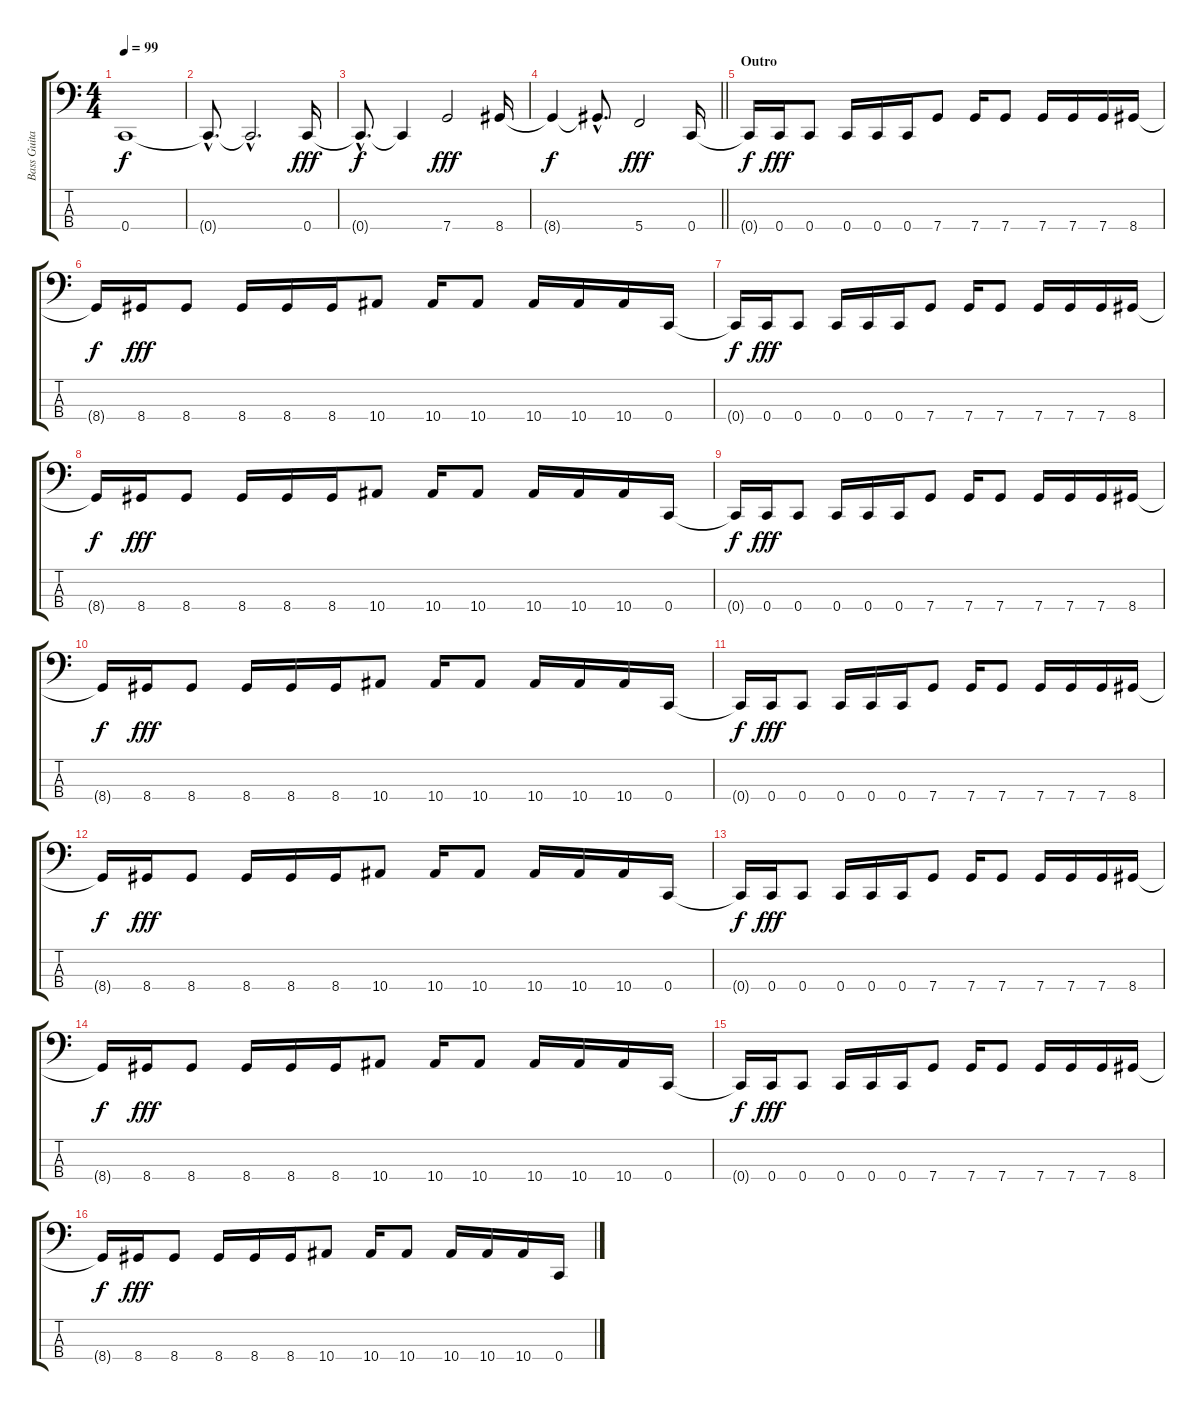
\track ("Bass Guitar" "Bass Guita") {instrument electricbasspick}
\staff {score tabs}
\tuning (F2 C2 G1 C1) {hide}
\ts (4 4)
\tempo 99
\clef f4
\ks c
0.4{t}.1{dy f} |
0.4{hac t}.8{d} 0.4{hac t}.2{d} 0.4.16{dy fff} |
0.4{hac t}.8{d dy f} 0.4{t}.4 7.4.2{dy fff} 8.4.16 |
\barLineRight lightlight
8.4{t}.4{dy f} 8.4{hac t}.8{d} 5.4.2{dy fff} 0.4.16 |
\section ("" "Outro")
0.4{t}.16{dy f} 0.4.16{dy fff} 0.4.8 0.4.16 0.4.16 0.4.16 7.4.8 7.4.16 7.4.8 7.4.16 7.4.16 7.4.16 8.4.16 |
8.4{t}.16{dy f} 8.4.16{dy fff} 8.4.8 8.4.16 8.4.16 8.4.16 10.4.8 10.4.16 10.4.8 10.4.16 10.4.16 10.4.16 0.4.16 |
0.4{t}.16{dy f} 0.4.16{dy fff} 0.4.8 0.4.16 0.4.16 0.4.16 7.4.8 7.4.16 7.4.8 7.4.16 7.4.16 7.4.16 8.4.16 |
8.4{t}.16{dy f} 8.4.16{dy fff} 8.4.8 8.4.16 8.4.16 8.4.16 10.4.8 10.4.16 10.4.8 10.4.16 10.4.16 10.4.16 0.4.16 |
0.4{t}.16{dy f} 0.4.16{dy fff} 0.4.8 0.4.16 0.4.16 0.4.16 7.4.8 7.4.16 7.4.8 7.4.16 7.4.16 7.4.16 8.4.16 |
8.4{t}.16{dy f} 8.4.16{dy fff} 8.4.8 8.4.16 8.4.16 8.4.16 10.4.8 10.4.16 10.4.8 10.4.16 10.4.16 10.4.16 0.4.16 |
0.4{t}.16{dy f} 0.4.16{dy fff} 0.4.8 0.4.16 0.4.16 0.4.16 7.4.8 7.4.16 7.4.8 7.4.16 7.4.16 7.4.16 8.4.16 |
8.4{t}.16{dy f} 8.4.16{dy fff} 8.4.8 8.4.16 8.4.16 8.4.16 10.4.8 10.4.16 10.4.8 10.4.16 10.4.16 10.4.16 0.4.16 |
0.4{t}.16{dy f} 0.4.16{dy fff} 0.4.8 0.4.16 0.4.16 0.4.16 7.4.8 7.4.16 7.4.8 7.4.16 7.4.16 7.4.16 8.4.16 |
8.4{t}.16{dy f} 8.4.16{dy fff} 8.4.8 8.4.16 8.4.16 8.4.16 10.4.8 10.4.16 10.4.8 10.4.16 10.4.16 10.4.16 0.4.16 |
0.4{t}.16{dy f} 0.4.16{dy fff} 0.4.8 0.4.16 0.4.16 0.4.16 7.4.8 7.4.16 7.4.8 7.4.16 7.4.16 7.4.16 8.4.16 |
8.4{t}.16{dy f} 8.4.16{dy fff} 8.4.8 8.4.16 8.4.16 8.4.16 10.4.8 10.4.16 10.4.8 10.4.16 10.4.16 10.4.16 0.4.16
